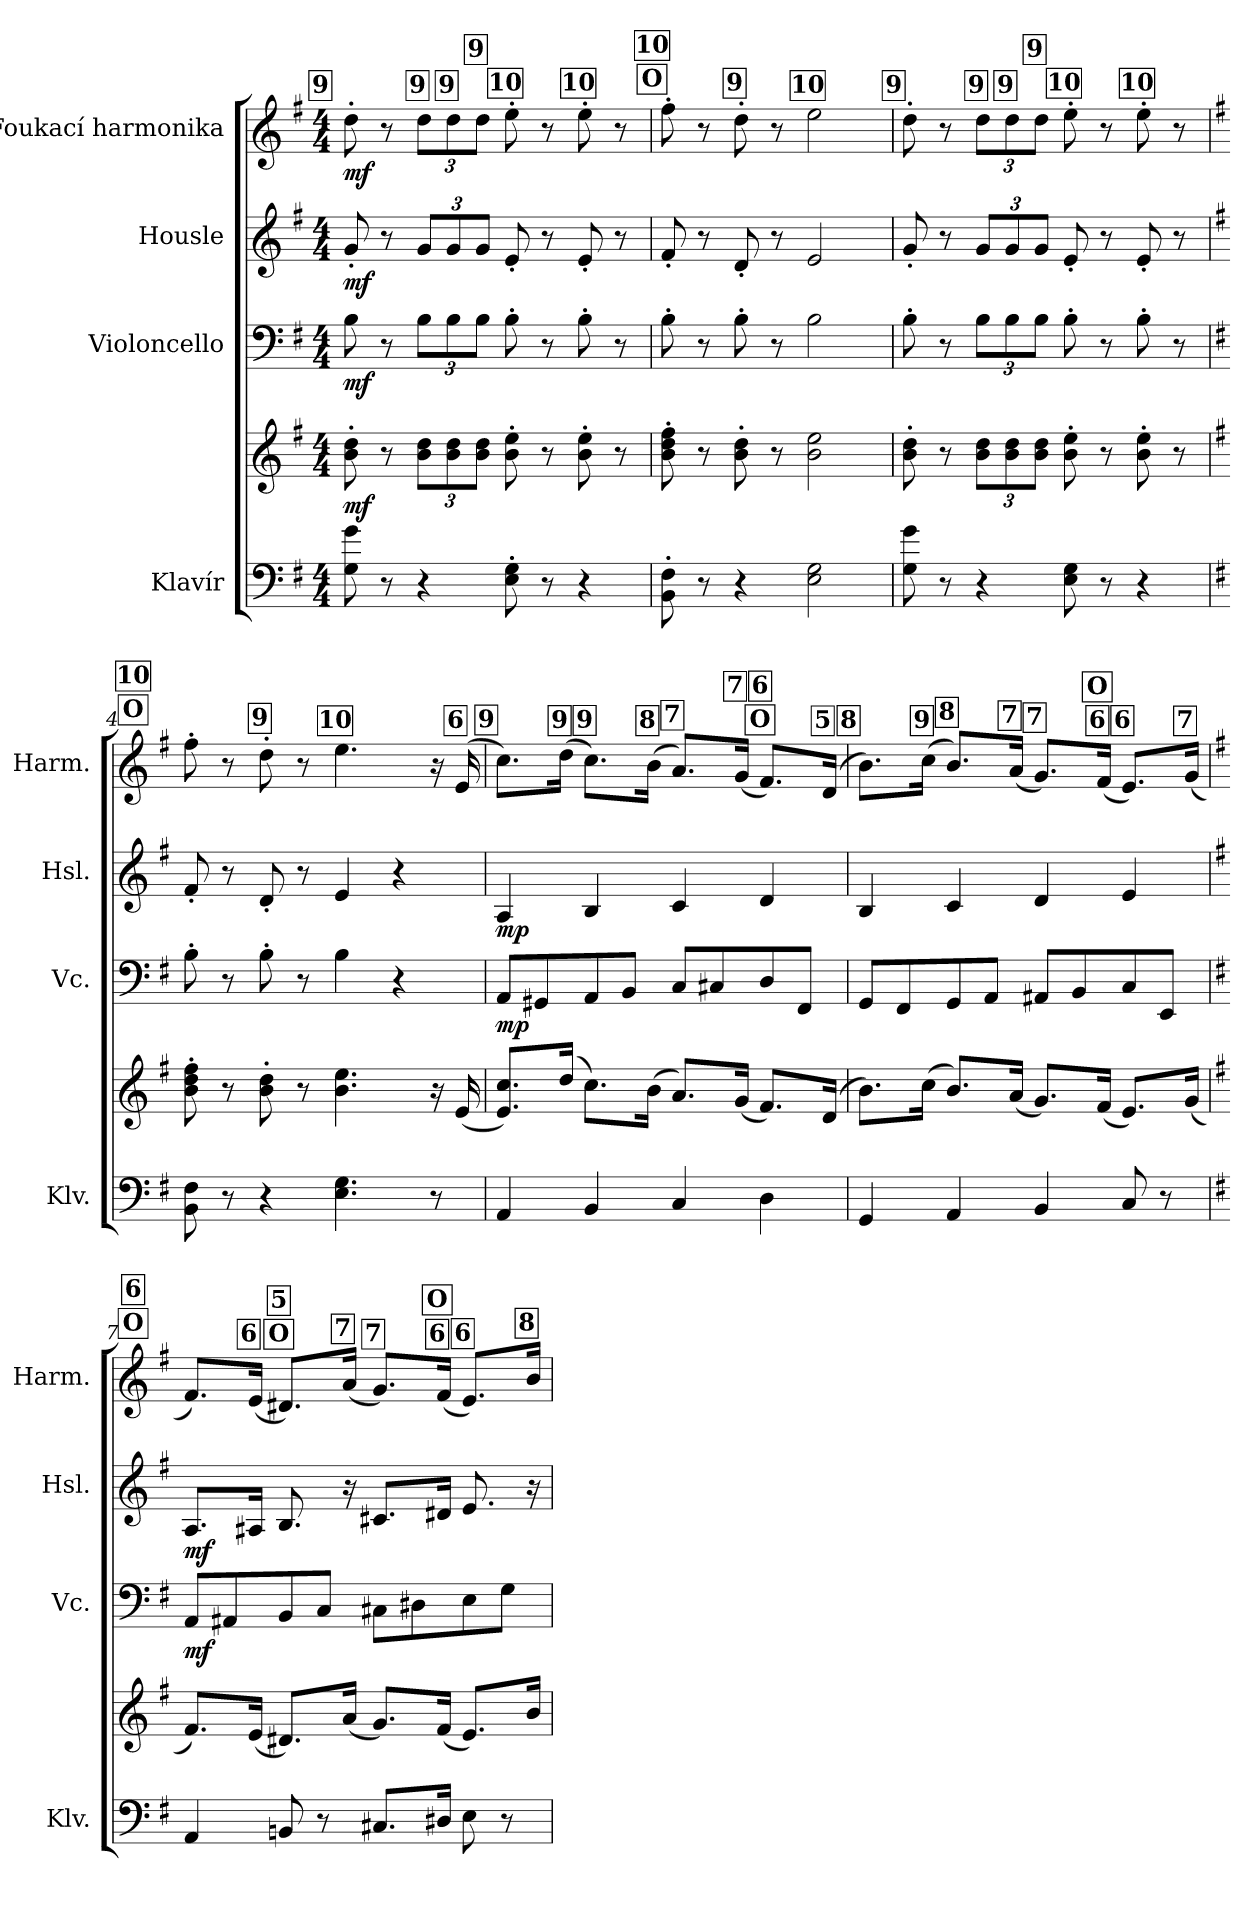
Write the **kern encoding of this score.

**kern	**kern	**dynam	**kern	**dynam	**kern	**dynam	**kern	**dynam
*part4	*part4	*part4	*part3	*part3	*part2	*part2	*part1	*part1
*staff5	*staff4	*staff4/5	*staff3	*staff3	*staff2	*staff2	*staff1	*staff1
*I"Klavír	*	*	*I"Violoncello	*	*I"Housle	*	*I"Foukací harmonika	*
*I'Klv.	*	*	*I'Vc.	*	*I'Hsl.	*	*I'Harm.	*
*clefF4	*clefG2	*	*clefF4	*	*clefG2	*	*clefG2	*
*k[f#]	*k[f#]	*	*k[f#]	*	*k[f#]	*	*k[f#]	*
*M4/4	*M4/4	*	*M4/4	*	*M4/4	*	*M4/4	*
*MM130	*MM130	*	*MM130	*	*MM130	*	*MM130	*
!!LO:REH:place=s1:b:B:fs=14:t=10:qo=3
!!LO:REH:place=s1:b:B:fs=14:t=10:qo=2
!!LO:REH:place=s1:b:B:fs=14:t=9:qo=1.6666666666666667
!!LO:REH:place=s1:b:B:fs=14:t=9:qo=1.3333333333333333
!!LO:REH:place=s1:b:B:fs=14:t=9:qo=1
!!LO:REH:place=s1:b:B:fs=14:t=9
=1	=1	=1	=1	=1	=1	=1	=1	=1
!	!	!LO:DY:b	!	!LO:DY:b	!	!LO:DY:b	!	!LO:DY:b
8G\ 8g\	8b\' 8dd\'	mf	8B\	mf	8g'/	mf	8dd'i\	mf
8r	8r	.	8r	.	8r	.	8r	.
*	*Xbrackettup	*	*Xbrackettup	*	*Xbrackettup	*	*Xbrackettup	*
4r	12b\ 12dd\L	.	12B\L	.	12g/L	.	12ddi\L	.
.	12b\ 12dd\	.	12B\	.	12g/	.	12ddi\	.
.	12b\ 12dd\J	.	12B\J	.	12g/J	.	12ddi\J	.
8E\' 8G\'	8b\' 8ee\'	.	8B'\	.	8e'/	.	8ee'j\	.
8r	8r	.	8r	.	8r	.	8r	.
4r	8b\' 8ee\'	.	8B'\	.	8e'/	.	8ee'j\	.
.	8r	.	8r	.	8r	.	8r	.
!!LO:REH:place=s1:b:B:fs=14:t=10:qo=2
!!LO:REH:place=s1:b:B:fs=14:t=9:qo=1
!!LO:REH:place=s1:b:i:fs=14:t=O
!!LO:REH:place=s1:b:B:fs=14:t=10
=2	=2	=2	=2	=2	=2	=2	=2	=2
8BB\' 8F#\'	8b\' 8dd\' 8ff#\'	.	8B'\	.	8f#'/	.	8ff#'i\	.
8r	8r	.	8r	.	8r	.	8r	.
4r	8b\' 8dd\'	.	8B'\	.	8d'/	.	8dd'i\	.
.	8r	.	8r	.	8r	.	8r	.
2E\ 2G\	2b\ 2ee\	.	2B\	.	2e/	.	2eej\	.
!!LO:REH:place=s1:b:B:fs=14:t=10:qo=3
!!LO:REH:place=s1:b:B:fs=14:t=10:qo=2
!!LO:REH:place=s1:b:B:fs=14:t=9:qo=1.6666666666666667
!!LO:REH:place=s1:b:B:fs=14:t=9:qo=1.3333333333333333
!!LO:REH:place=s1:b:B:fs=14:t=9:qo=1
!!LO:REH:place=s1:b:B:fs=14:t=9
=3	=3	=3	=3	=3	=3	=3	=3	=3
8G\ 8g\	8b\' 8dd\'	.	8B'\	.	8g'/	.	8dd'i\	.
8r	8r	.	8r	.	8r	.	8r	.
4r	12b\ 12dd\L	.	12B\L	.	12g/L	.	12ddi\L	.
.	12b\ 12dd\	.	12B\	.	12g/	.	12ddi\	.
.	12b\ 12dd\J	.	12B\J	.	12g/J	.	12ddi\J	.
8E\ 8G\	8b\' 8ee\'	.	8B'\	.	8e'/	.	8ee'j\	.
8r	8r	.	8r	.	8r	.	8r	.
4r	8b\' 8ee\'	.	8B'\	.	8e'/	.	8ee'j\	.
.	8r	.	8r	.	8r	.	8r	.
!!LO:LB:g=z
!!LO:REH:place=s1:b:B:fs=14:t=6:qo=3.75
!!LO:REH:place=s1:b:B:fs=14:t=10:qo=2
!!LO:REH:place=s1:b:B:fs=14:t=9:qo=1
!!LO:REH:place=s1:b:i:fs=14:t=O
!!LO:REH:place=s1:b:B:fs=14:t=10
=4	=4	=4	=4	=4	=4	=4	=4	=4
*	*	*	*k[f#]	*	*k[f#]	*	*k[f#]	*
8BB\ 8F#\	8b\' 8dd\' 8ff#\'	.	8B'\	.	8f#'/	.	8ff#'i\	.
8r	8r	.	8r	.	8r	.	8r	.
4r	8b\' 8dd\'	.	8B'\	.	8d'/	.	8dd'i\	.
.	8r	.	8r	.	8r	.	8r	.
4.E\ 4.G\	4.b\ 4.ee\	.	4B\	.	4e/	.	4.eej\	.
.	.	.	4r	.	4r	.	.	.
8r	16r	.	.	.	.	.	16r	.
.	(16e/	.	.	.	.	.	(16ej/	.
!!LO:REH:place=s1:b:B:fs=14:t=5:qo=3.75
!!LO:REH:place=s1:b:i:fs=14:t=O:qo=3
!!LO:REH:place=s1:b:B:fs=14:t=6:qo=3
!!LO:REH:place=s1:b:B:fs=14:t=7:qo=2.75
!!LO:REH:place=s1:b:B:fs=14:t=7:qo=2
!!LO:REH:place=s1:b:B:fs=14:t=8:qo=1.75
!!LO:REH:place=s1:b:B:fs=14:t=9:qo=1
!!LO:REH:place=s1:b:B:fs=14:t=9:qo=0.75
!!LO:REH:place=s1:b:B:fs=14:t=9
=5	=5	=5	=5	=5	=5	=5	=5	=5
!	!	!	!	!LO:DY:b	!	!LO:DY:b	!	!
4AA/	8.e/ 8.cc/L)	.	8AA/L	mp	4A/	mp	8.ccj\L)	.
.	.	.	8GG#X/	.	.	.	.	.
.	(16dd/Jk	.	.	.	.	.	(16ddi\Jk	.
4BB/	8.cc\L)	.	8AA/	.	4B/	.	8.ccj\L)	.
.	.	.	8BB/J	.	.	.	.	.
.	(16b\Jk	.	.	.	.	.	(16bi\Jk	.
4C/	8.a/L)	.	8C/L	.	4c/	.	8.ai/L)	.
.	.	.	8C#X/	.	.	.	.	.
.	(16g/Jk	.	.	.	.	.	(16gj/Jk	.
4D\	8.f#/L)	.	8D/	.	4d/	.	8.f#i/L)	.
.	.	.	8FF#/J	.	.	.	.	.
.	(16d/Jk	.	.	.	.	.	(16di/Jk	.
!!LO:REH:place=s1:b:B:fs=14:t=7:qo=3.75
!!LO:REH:place=s1:b:B:fs=14:t=6:qo=3
!!LO:REH:place=s1:b:i:fs=14:t=O:qo=2.75
!!LO:REH:place=s1:b:B:fs=14:t=6:qo=2.75
!!LO:REH:place=s1:b:B:fs=14:t=7:qo=2
!!LO:REH:place=s1:b:B:fs=14:t=7:qo=1.75
!!LO:REH:place=s1:b:B:fs=14:t=8:qo=1
!!LO:REH:place=s1:b:B:fs=14:t=9:qo=0.75
!!LO:REH:place=s1:b:B:fs=14:t=8
=6	=6	=6	=6	=6	=6	=6	=6	=6
4GG/	8.b\L)	.	8GG/L	.	4B/	.	8.bi\L)	.
.	.	.	8FF#/	.	.	.	.	.
.	(16cc\Jk	.	.	.	.	.	(16ccj\Jk	.
4AA/	8.b/L)	.	8GG/	.	4c/	.	8.bi/L)	.
.	.	.	8AA/J	.	.	.	.	.
.	(16a/Jk	.	.	.	.	.	(16ai/Jk	.
4BB/	8.g/L)	.	8AA#X/L	.	4d/	.	8.gj/L)	.
.	.	.	8BB/	.	.	.	.	.
.	(16f#/Jk	.	.	.	.	.	(16f#i/Jk	.
8C/	8.e/L)	.	8C/	.	4e/	.	8.ej/L)	.
8r	.	.	8EE/J	.	.	.	.	.
.	(16g/Jk	.	.	.	.	.	(16gj/Jk	.
!!LO:PB:g=z
!!LO:REH:place=s1:b:B:fs=14:t=8:qo=3.75
!!LO:REH:place=s1:b:B:fs=14:t=6:qo=3
!!LO:REH:place=s1:b:i:fs=14:t=O:qo=2.75
!!LO:REH:place=s1:b:B:fs=14:t=6:qo=2.75
!!LO:REH:place=s1:b:B:fs=14:t=7:qo=2
!!LO:REH:place=s1:b:B:fs=14:t=7:qo=1.75
!!LO:REH:place=s1:b:i:fs=14:t=O:qo=1
!!LO:REH:place=s1:b:B:fs=14:t=5:qo=1
!!LO:REH:place=s1:b:B:fs=14:t=6:qo=0.75
!!LO:REH:place=s1:b:i:fs=14:t=O
!!LO:REH:place=s1:b:B:fs=14:t=6
=7	=7	=7	=7	=7	=7	=7	=7	=7
*	*	*	*	*	*	*	*k[f#]	*
!	!	!	!	!LO:DY:b	!	!LO:DY:b	!	!
4AA/	8.f#/L)	.	8AA/L	mf	8.A/L	mf	8.f#i/L)	.
.	.	.	8AA#X/	.	.	.	.	.
.	(16e/Jk	.	.	.	16A#X/Jk	.	(16ej/Jk	.
8BBn/	8.d#X/L)	.	8BB/	.	8.B/	.	8.d#Xi/L)	.
8r	.	.	8C/J	.	.	.	.	.
.	(16a/Jk	.	.	.	16r	.	(16ai/Jk	.
8.C#X/L	8.g/L)	.	8C#X\L	.	8.c#X/L	.	8.gj/L)	.
.	.	.	8D#X\	.	.	.	.	.
16D#X/Jk	(16f#/Jk	.	.	.	16d#X/Jk	.	(16f#i/Jk	.
8E\	8.e/L)	.	8E\	.	8.e/	.	8.ej/L)	.
8r	.	.	8G\J	.	.	.	.	.
.	16b/Jk	.	.	.	16r	.	16bi/Jk	.
=	=	=	=	=	=	=	=	=
*-	*-	*-	*-	*-	*-	*-	*-	*-
